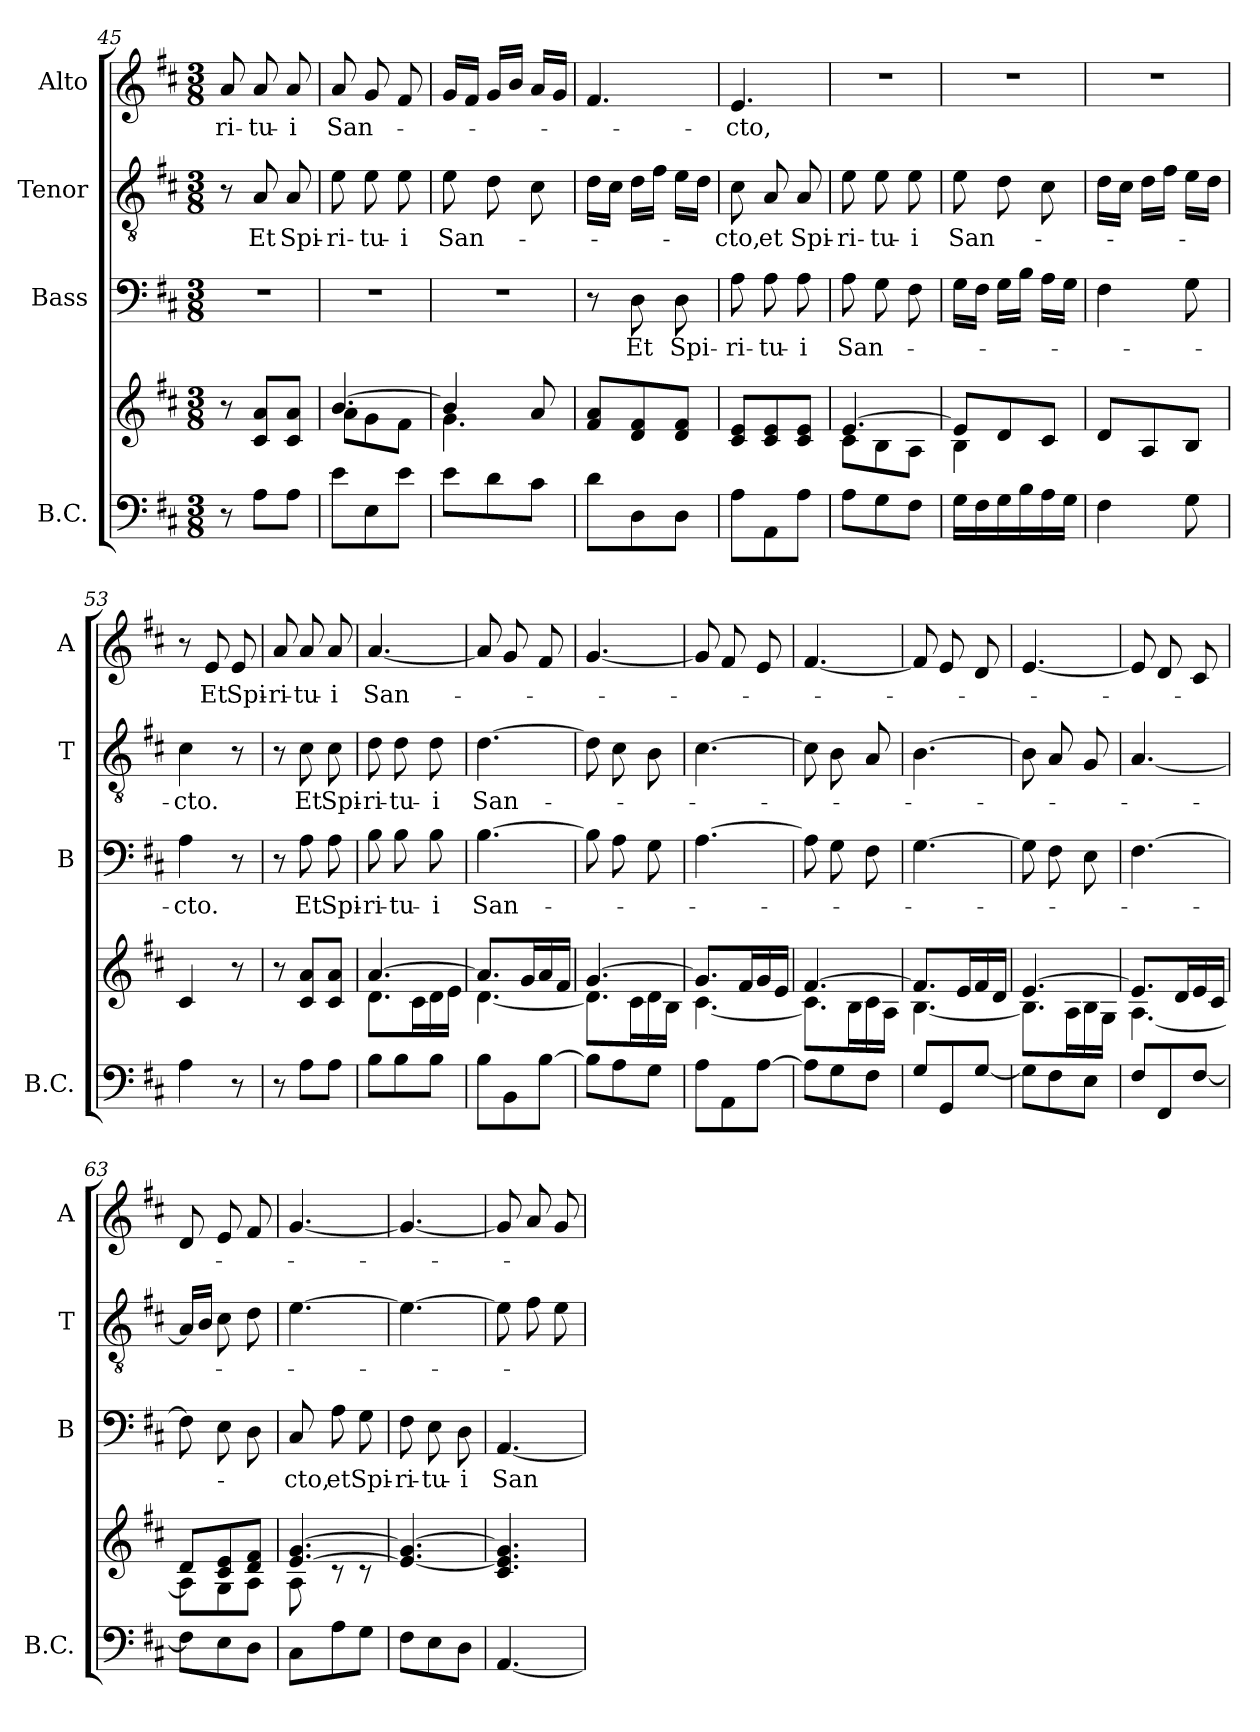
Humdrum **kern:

**kern	**kern	**kern	**text	**kern	**text	**kern	**text
*part4	*part4	*part3	*part3	*part2	*part2	*part1	*part1
*staff5	*staff4	*staff3	*staff3	*staff2	*staff2	*staff1	*staff1
*I"B.C.	*	*I"Bass	*	*I"Tenor	*	*I"Alto	*
*I'B.C.	*	*I'B	*	*I'T	*	*I'A	*
*clefF4	*clefG2	*clefF4	*	*clefGv2	*	*clefG2	*
*k[f#c#]	*k[f#c#]	*k[f#c#]	*	*k[f#c#]	*	*k[f#c#]	*
*D:	*D:	*D:	*	*D:	*	*D:	*
*M3/8	*M3/8	*M3/8	*	*M3/8	*	*M3/8	*
=45	=45	=45	=45	=45	=45	=45	=45
!	!	!	!	!	!	!	!LO:LY:b
8r	8r	4.r	.	8r	.	8a/	-ri-
!	!	!	!	!	!LO:LY:b	!	!LO:LY:b
8A\L	8c#/ 8a/L	.	.	8A/	Et	8a/	-tu-
!	!	!	!	!	!LO:LY:b	!	!LO:LY:b
8A\J	8c#/ 8a/J	.	.	8A/	Spi-	8a/	-i
=46	=46	=46	=46	=46	=46	=46	=46
*	*^	*	*	*	*	*	*
!	!	!	!	!	!	!LO:LY:b	!	!LO:LY:b
8e\L	[>4.b/	8a\L	4.r	.	8e\	-ri-	8a/	San-
!	!	!	!	!	!	!LO:LY:b	!	!
8E\	.	8g\	.	.	8e\	-tu-	8g/	.
!	!	!	!	!	!	!LO:LY:b	!	!
8e\J	.	8f#\J	.	.	8e\	-i	8f#/	.
=47	=47	=47	=47	=47	=47	=47	=47	=47
!	!	!	!	!	!	!LO:LY:b	!	!
8e\L	4b/]	4.g\	4.r	.	8e\	San-	16g/LL	.
.	.	.	.	.	.	.	16f#/JJ	.
8d\	.	.	.	.	8d\	.	16g/LL	.
.	.	.	.	.	.	.	16b/JJ	.
8c#\J	8a/	.	.	.	8c#\	.	16a/LL	.
.	.	.	.	.	.	.	16g/JJ	.
*	*v	*v	*	*	*	*	*	*
=48	=48	=48	=48	=48	=48	=48	=48
8d\L	8f#/ 8a/L	8r	.	16d\LL	.	4.f#/	.
.	.	.	.	16c#\JJ	.	.	.
!	!	!	!LO:LY:b	!	!	!	!
8D\	8d/ 8f#/	8D\	Et	16d\LL	.	.	.
.	.	.	.	16f#\JJ	.	.	.
!	!	!	!LO:LY:b	!	!	!	!
8D\J	8d/ 8f#/J	8D\	Spi-	16e\LL	.	.	.
.	.	.	.	16d\JJ	.	.	.
=49	=49	=49	=49	=49	=49	=49	=49
!	!	!	!LO:LY:b	!	!LO:LY:b	!	!LO:LY:b
8A\L	8c#/ 8e/L	8A\	-ri-	8c#\	-cto,	4.e/	-cto,
!	!	!	!LO:LY:b	!	!LO:LY:b	!	!
8AA\	8c#/ 8e/	8A\	-tu-	8A/	et	.	.
!	!	!	!LO:LY:b	!	!LO:LY:b	!	!
8A\J	8c#/ 8e/J	8A\	-i	8A/	Spi-	.	.
!!LO:LB:g=z
=50	=50	=50	=50	=50	=50	=50	=50
*	*^	*	*	*	*	*	*
!	!	!	!	!LO:LY:b	!	!LO:LY:b	!	!
8A\L	[>4.e/	8c#\L	8A\	San-	8e\	-ri-	4.r	.
!	!	!	!	!	!	!LO:LY:b	!	!
8G\	.	8B\	8G\	.	8e\	-tu-	.	.
!	!	!	!	!	!	!LO:LY:b	!	!
8F#\J	.	8A\J	8F#\	.	8e\	-i	.	.
=51	=51	=51	=51	=51	=51	=51	=51	=51
!	!	!	!	!	!	!LO:LY:b	!	!
16G\LL	8e/L]	4B\	16G\LL	.	8e\	San-	4.r	.
16F#\	.	.	16F#\JJ	.	.	.	.	.
16G\	8d/	.	16G\LL	.	8d\	.	.	.
16B\	.	.	16B\JJ	.	.	.	.	.
16A\	8c#/J	8ryy	16A\LL	.	8c#\	.	.	.
16G\JJ	.	.	16G\JJ	.	.	.	.	.
*	*v	*v	*	*	*	*	*	*
=52	=52	=52	=52	=52	=52	=52	=52
4F#\	8d/L	4F#\	.	16d\LL	.	4.r	.
.	.	.	.	16c#\JJ	.	.	.
.	8A/	.	.	16d\LL	.	.	.
.	.	.	.	16f#\JJ	.	.	.
8G\	8B/J	8G\	.	16e\LL	.	.	.
.	.	.	.	16d\JJ	.	.	.
=53	=53	=53	=53	=53	=53	=53	=53
!	!	!	!LO:LY:b	!	!LO:LY:b	!	!
4A\	4c#/	4A\	-cto.	4c#\	-cto.	8r	.
!	!	!	!	!	!	!	!LO:LY:b
.	.	.	.	.	.	8e/	Et
!	!	!	!	!	!	!	!LO:LY:b
8r	8r	8r	.	8r	.	8e/	Spi-
=54	=54	=54	=54	=54	=54	=54	=54
!	!	!	!	!	!	!	!LO:LY:b
8r	8r	8r	.	8r	.	8a/	-ri-
!	!	!	!LO:LY:b	!	!LO:LY:b	!	!LO:LY:b
8A\L	8c#/ 8a/L	8A\	Et	8c#\	Et	8a/	-tu-
!	!	!	!LO:LY:b	!	!LO:LY:b	!	!LO:LY:b
8A\J	8c#/ 8a/J	8A\	Spi-	8c#\	Spi-	8a/	-i
=55	=55	=55	=55	=55	=55	=55	=55
*	*^	*	*	*	*	*	*
!	!	!	!	!LO:LY:b	!	!LO:LY:b	!	!LO:LY:b
8B\L	[>4.a/	8.d\L	8B\	-ri-	8d\	-ri-	[4.a/	San-
!	!	!	!	!LO:LY:b	!	!LO:LY:b	!	!
8B\	.	.	8B\	-tu-	8d\	-tu-	.	.
.	.	16c#\L	.	.	.	.	.	.
!	!	!	!	!LO:LY:b	!	!LO:LY:b	!	!
8B\J	.	16d\	8B\	-i	8d\	-i	.	.
.	.	16e\JJ	.	.	.	.	.	.
=56	=56	=56	=56	=56	=56	=56	=56	=56
!	!	!	!	!LO:LY:b	!	!LO:LY:b	!	!
8B\L	8.a/L]	[<4.d\	[4.B\	San-	[4.d\	San-	8a/]	.
8BB\	.	.	.	.	.	.	8g/	.
.	16g/L	.	.	.	.	.	.	.
[8B\J	16a/	.	.	.	.	.	8f#/	.
.	16f#/JJ	.	.	.	.	.	.	.
=57	=57	=57	=57	=57	=57	=57	=57	=57
8B\L]	[>4.g/	8.d\L]	8B\]	.	8d\]	.	[4.g/	.
8A\	.	.	8A\	.	8c#\	.	.	.
.	.	16c#\L	.	.	.	.	.	.
8G\J	.	16d\	8G\	.	8B\	.	.	.
.	.	16B\JJ	.	.	.	.	.	.
!!LO:PB:g=z
=58	=58	=58	=58	=58	=58	=58	=58	=58
8A\L	8.g/L]	[<4.c#\	[4.A\	.	[4.c#\	.	8g/]	.
8AA\	.	.	.	.	.	.	8f#/	.
.	16f#/L	.	.	.	.	.	.	.
[8A\J	16g/	.	.	.	.	.	8e/	.
.	16e/JJ	.	.	.	.	.	.	.
=59	=59	=59	=59	=59	=59	=59	=59	=59
8A\L]	[>4.f#/	8.c#\L]	8A\]	.	8c#\]	.	[4.f#/	.
8G\	.	.	8G\	.	8B\	.	.	.
.	.	16B\L	.	.	.	.	.	.
8F#\J	.	16c#\	8F#\	.	8A/	.	.	.
.	.	16A\JJ	.	.	.	.	.	.
=60	=60	=60	=60	=60	=60	=60	=60	=60
8G/L	8.f#/L]	[<4.B\	[4.G\	.	[4.B\	.	8f#/]	.
8GG/	.	.	.	.	.	.	8e/	.
.	16e/L	.	.	.	.	.	.	.
[8G/J	16f#/	.	.	.	.	.	8d/	.
.	16d/JJ	.	.	.	.	.	.	.
=61	=61	=61	=61	=61	=61	=61	=61	=61
8G\L]	[>4.e/	8.B\L]	8G\]	.	8B\]	.	[4.e/	.
8F#\	.	.	8F#\	.	8A/	.	.	.
.	.	16A\L	.	.	.	.	.	.
8E\J	.	16B\	8E\	.	8G/	.	.	.
.	.	16G\JJ	.	.	.	.	.	.
=62	=62	=62	=62	=62	=62	=62	=62	=62
8F#/L	8.e/L]	[<4.A\	[4.F#\	.	[4.A/	.	8e/]	.
8FF#/	.	.	.	.	.	.	8d/	.
.	16d/L	.	.	.	.	.	.	.
[8F#/J	16e/	.	.	.	.	.	8c#/	.
.	16c#/JJ	.	.	.	.	.	.	.
=63	=63	=63	=63	=63	=63	=63	=63	=63
8F#\L]	8d/L	8A\L]	8F#\]	.	16A/LL]	.	8d/	.
.	.	.	.	.	16B/JJ	.	.	.
8E\	8c#/ 8e/	8G\	8E\	.	8c#\	.	8e/	.
8D\J	8d/ 8f#/J	8A\J	8D\	.	8d\	.	8f#/	.
=64	=64	=64	=64	=64	=64	=64	=64	=64
!	!	!	!	!LO:LY:b	!	!	!	!
8C#\L	[>4.e/ [>4.g/	8A\	8C#/	-cto,	[4.e\	.	[4.g/	.
!	!	!	!	!LO:LY:b	!	!	!	!
8A\	.	8rc	8A\	et	.	.	.	.
!	!	!	!	!LO:LY:b	!	!	!	!
8G\J	.	8rc	8G\	Spi-	.	.	.	.
=65	=65	=65	=65	=65	=65	=65	=65	=65
!	!	!	!	!LO:LY:b	!	!	!	!
*	*v	*v	*	*	*	*	*	*
8F#\L	4.e/_ 4.g/_	8F#\	-ri-	4.e\_	.	4.g/_	.
!	!	!	!LO:LY:b	!	!	!	!
8E\	.	8E\	-tu-	.	.	.	.
!	!	!	!LO:LY:b	!	!	!	!
8D\J	.	8D\	-i	.	.	.	.
!!LO:LB:g=z
=66	=66	=66	=66	=66	=66	=66	=66
!	!	!	!LO:LY:b	!	!	!	!
[4.AA/	4.c#/ 4.e/] 4.g/]	[4.AA/	San-	8e\]	.	8g/]	.
.	.	.	.	8f#\	.	8a/	.
.	.	.	.	8e\	.	8g/	.
=	=	=	=	=	=	=	=
*-	*-	*-	*-	*-	*-	*-	*-
